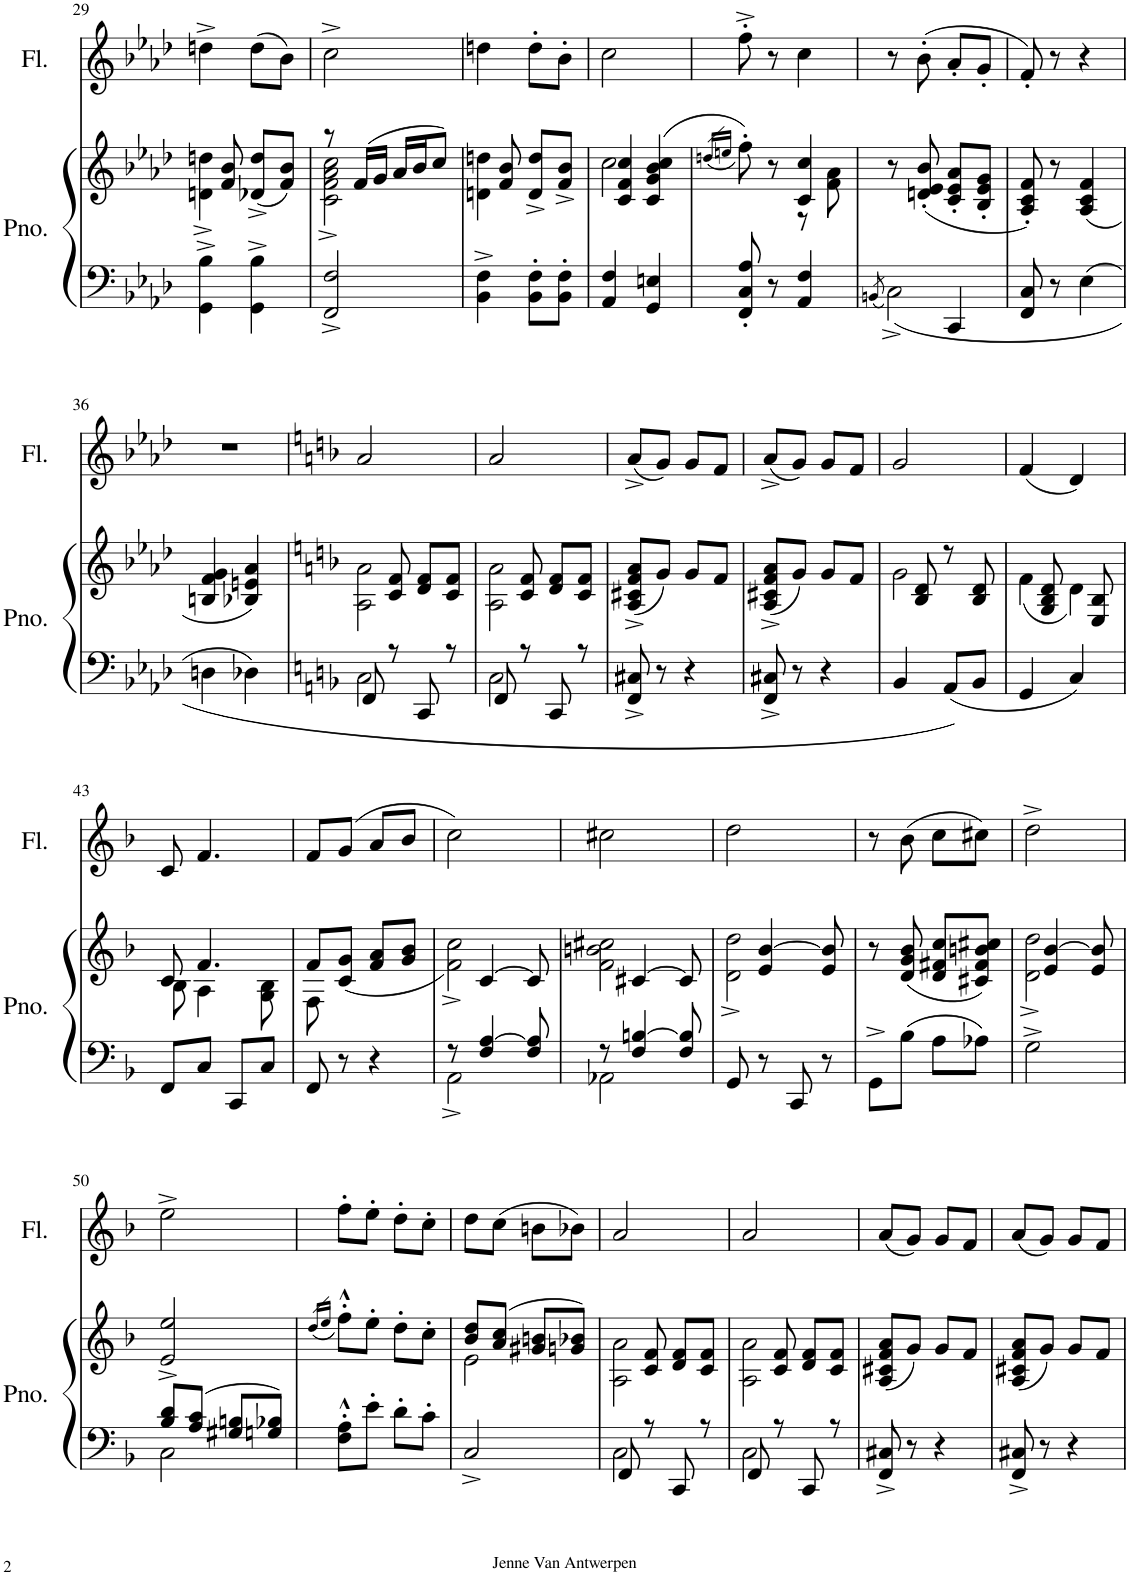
**kern	**kern	**kern
*part2	*part2	*part1
*staff3	*staff2	*staff1
*I"Piano	*	*I"Flute
*I'Pno.	*	*I'Fl.
!!LO:PB:g=z
*clefF4	*clefG2	*clefG2
*k[b-e-a-d-]	*k[b-e-a-d-]	*k[b-e-a-d-]
*M2/4	*M2/4	*M2/4
=29	=29	=29
*	*^	*
4GG\^ 4B-\^	8ryy	4dn\^ 4ddn\^	4ddn^\
.	8f/ 8b-/	.	.
4GG\^ 4B-\^	(8d-X/^ 8dd/^L	4ryy	(8dd\L
.	8f/ 8b-/J)	.	8b-\J)
=30	=30	=30	=30
2FF/^ 2F/^	8r	2c\^ 2f\^ 2a-\^ 2cc\^	2cc^\
.	(16f/LL	.	.
.	16g/JJ	.	.
.	16a-/LL	.	.
.	16b-/J	.	.
.	8cc/J)	.	.
=31	=31	=31	=31
4BB-\^ 4F\^	8ryy	4dn\ 4ddn\	4ddn\
.	8f/ 8b-/	.	.
8BB-\' 8F\'L	8d/^ 8dd/^L	4ryy	8dd'\L
8BB-\' 8F\'J	8f/^ 8b-/^J	.	8b-'\J
=32	=32	=32	=32
4AA-/ 4F/	4c/ 4f/ 4cc/	2cc\	2cc\
4GG/ 4En/	(4c/ 4g/ 4b-/ 4cc/	.	.
=33	=33	=33	=33
.	(16qddn/LL	.	.
.	16qeen/JJ	.	.
8FF/' 8C/' 8A-/'	8ff'\))	4ryy	8ff'^\
8r	8r	.	8r
4AA-/ 4F/	4c/ 4cc/	8r	4cc\
.	.	8f\ 8a-\	.
*	*v	*v	*
=34	=34	=34
*^	*	*
.	8qBBn/	.	.
4ryy	2C^\	8r	8r
.	.	(8dn/' 8e-/' 8b-/'	(8b-'\
4CC/	.	8c/' 8e-/' 8a-/'L	8a-'/L
.	.	8B-/' 8e-/' 8g/'J	8g'/J
*v	*v	*	*
=35	=35	=35
8FF/ 8C/	8A-/' 8c/' 8f/')	8f'/)
8r	8r	8r
4E-\	(4A-/ 4c/ 4f/	4r
!!LO:LB:g=z
=36	=36	=36
4Dn\	4Bn/ 4f/ 4g/	2r
4D-X\	4B-X/ 4en/ 4a-/)	.
=37	=37	=37
*k[b-]	*k[b-]	*k[b-]
*^	*^	*
8FF/	2C\	8ryy	2A\ 2a\	2a/
8r	.	8c/ 8f/	.	.
8CC/	.	8d/ 8f/L	.	.
8r	.	8c/ 8f/J	.	.
=38	=38	=38	=38	=38
8FF/	2C\	8ryy	2A\ 2a\	2a/
8r	.	8c/ 8f/	.	.
8CC/	.	8d/ 8f/L	.	.
8r	.	8c/ 8f/J	.	.
*v	*v	*	*	*
*	*v	*v	*
=39	=39	=39
8FF/^ 8C#X/^	(8A/^ 8c#X/^ 8f/^ 8a/^L	(8a^/L
8r	8g/J)	8g/J)
4r	8g/L	8g/L
.	8f/J	8f/J
=40	=40	=40
8FF/^ 8C#X/^	(8A/^ 8c#X/^ 8f/^ 8a/^L	(8a^/L
8r	8g/J)	8g/J)
4r	8g/L	8g/L
.	8f/J	8f/J
=41	=41	=41
*	*^	*
4BB-/	8ryy	2g\	2g/
.	8B-/ 8d/	.	.
8AA/L	8r	.	.
8BB-/J	8B-/ 8d/	.	.
=42	=42	=42	=42
4GG/	8ryy	(4f\	(4f/
.	8G/ 8B-/ 8d/	.	.
4C/	8ryy	4d\)	4d/)
.	8E/ 8B-/	.	.
!!LO:LB:g=z
=43	=43	=43	=43
8FF/L	8c/	8B-\	8c/
8C/J	4.f/	4A\	4.f/
8CC/L	.	.	.
8C/J	.	8G\ 8B-\	.
=44	=44	=44	=44
8FF/	8f/L	8F\	8f/L
8r	(8c/ 8g/J	8ryy	(8g/J
4r	8f/ 8a/L	4ryy	8a/L
.	8g/ 8b-/J	.	8b-/J
=45	=45	=45	=45
*^	*	*	*
8r	2AA^\	8ryy	2f\^ 2cc\^)	2cc\)
4F/ [4A/	.	[4c/	.	.
8F/ 8A/]	.	8c/]	.	.
=46	=46	=46	=46	=46
8r	2AA-X\	8ryy	2f\ 2bn\ 2cc#X\	2cc#X\
4F/ [4Bn/	.	[4c#X/	.	.
8F/ 8B/]	.	8c#/]	.	.
*v	*v	*	*	*
=47	=47	=47	=47
8GG/	8ryy	2d\^ 2dd\^	2dd\
8r	4e/ [4b-/	.	.
8CC/	.	.	.
8r	8e/ 8b-/]	.	.
*	*v	*v	*
=48	=48	=48
8GG^\L	8r	8r
8B-\J	(8d/ 8g/ 8b-/	(8b-\
8A\L	8d/ 8f#X/ 8cc/L	8cc\L
8A-X\J	8c#X/ 8f#/ 8bn/ 8cc#X/J)	8cc#X\J)
=49	=49	=49
*	*^	*
2G^\	8ryy	2d\^ 2dd\^	2dd^\
.	4e/ [4b-/	.	.
.	8e/ 8b-/]	.	.
*	*v	*v	*
!!LO:LB:g=z
=50	=50	=50
*^	*	*
8B-/ 8d/L	2C\	2e/^ 2ee/^	2ee^\
8A/ 8c/J	.	.	.
8G#X/ 8Bn/L	.	.	.
8Gn/ 8B-X/J	.	.	.
*v	*v	*	*
=51	=51	=51
.	(16qdd/LL	.
.	16qee/JJ	.
8F\'^^ 8A\'^^L	8ff'^^\L)	8ff'\L
8e'\J	8ee'\J	8ee'\J
8d'\L	8dd'\L	8dd'\L
8c'\J	8cc'\J	8cc'\J
=52	=52	=52
*	*^	*
2C^/	8b-/ 8dd/L	2e\	8dd\L
.	(8a/ 8cc/J	.	(8cc\J
.	8g#X/ 8bn/L	.	8bn\L
.	8gn/ 8b-X/J)	.	8b-X\J)
=53	=53	=53	=53
*^	*	*	*
8FF/	2C\	8ryy	2A\ 2a\	2a/
8r	.	8c/ 8f/	.	.
8CC/	.	8d/ 8f/L	.	.
8r	.	8c/ 8f/J	.	.
=54	=54	=54	=54	=54
8FF/	2C\	8ryy	2A\ 2a\	2a/
8r	.	8c/ 8f/	.	.
8CC/	.	8d/ 8f/L	.	.
8r	.	8c/ 8f/J	.	.
*v	*v	*	*	*
*	*v	*v	*
=55	=55	=55
8FF/^ 8C#X/^	(8A/ 8c#X/ 8f/ 8a/L	(8a/L
8r	8g/J)	8g/J)
4r	8g/L	8g/L
.	8f/J	8f/J
=56	=56	=56
8FF/^ 8C#X/^	(8A/ 8c#X/ 8f/ 8a/L	(8a/L
8r	8g/J)	8g/J)
4r	8g/L	8g/L
.	8f/J	8f/J
=	=	=
*-	*-	*-
